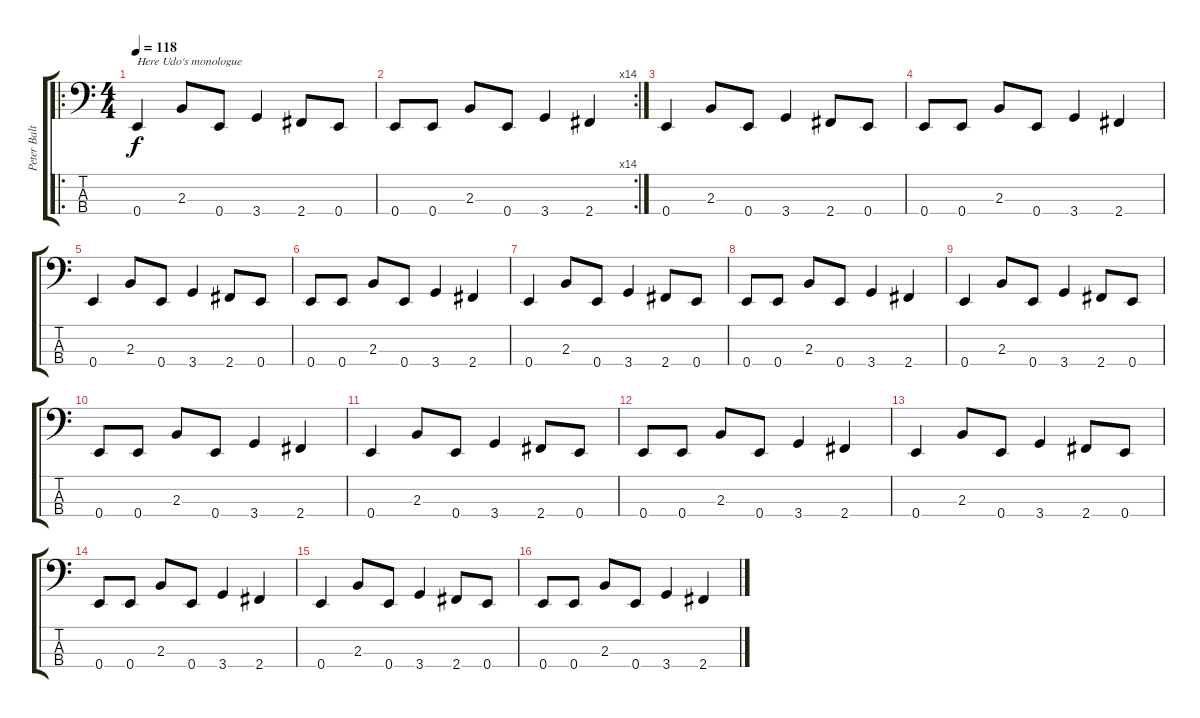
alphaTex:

\track ("Peter Baltes" "Peter Balt") {instrument electricbassfinger}
\staff {score tabs}
\tuning (G2 D2 A1 E1) {hide}
\ro
\ts (4 4)
\tempo 118
\clef f4
\ks c
0.4.4{txt "Here Udo's monologue" dy f} 2.3.8 0.4.8 3.4.4 2.4.8 0.4.8 |
\rc 14
0.4.8 0.4.8 2.3.8 0.4.8 3.4.4 2.4.4 |
0.4.4 2.3.8 0.4.8 3.4.4 2.4.8 0.4.8 |
0.4.8 0.4.8 2.3.8 0.4.8 3.4.4 2.4.4 |
0.4.4 2.3.8 0.4.8 3.4.4 2.4.8 0.4.8 |
0.4.8 0.4.8 2.3.8 0.4.8 3.4.4 2.4.4 |
0.4.4 2.3.8 0.4.8 3.4.4 2.4.8 0.4.8 |
0.4.8 0.4.8 2.3.8 0.4.8 3.4.4 2.4.4 |
0.4.4 2.3.8 0.4.8 3.4.4 2.4.8 0.4.8 |
0.4.8 0.4.8 2.3.8 0.4.8 3.4.4 2.4.4 |
0.4.4 2.3.8 0.4.8 3.4.4 2.4.8 0.4.8 |
0.4.8 0.4.8 2.3.8 0.4.8 3.4.4 2.4.4 |
0.4.4 2.3.8 0.4.8 3.4.4 2.4.8 0.4.8 |
0.4.8 0.4.8 2.3.8 0.4.8 3.4.4 2.4.4 |
0.4.4 2.3.8 0.4.8 3.4.4 2.4.8 0.4.8 |
0.4.8 0.4.8 2.3.8 0.4.8 3.4.4 2.4.4
